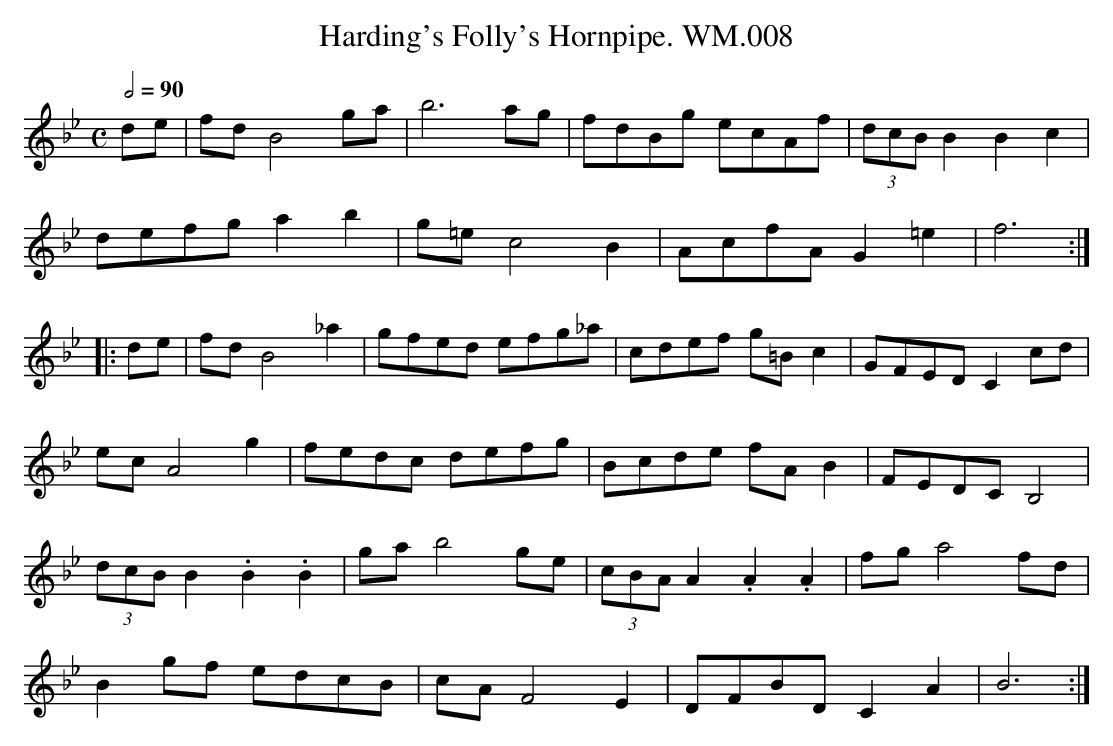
X:1
T:Harding's Folly's Hornpipe. WM.008
M:C
L:1/8
Q:1/2=90
K:Bb
de|fdB4ga|b6ag|fdBg ecAf|(3dcB B2B2c2|
defga2b2|g=ec4B2|AcfAG2=e2|f6:|
|:de|fdB4_a2|gfed efg_a|cdef g=Bc2|GFEDC2cd|
ecA4g2|fedc defg|Bcde fAB2|FEDCB,4|
(3dcB B2.B2.B2|gab4ge|(3cBA A2.A2.A2|fga4fd|
B2gf edcB|cAF4E2|DFBDC2A2|B6:|
